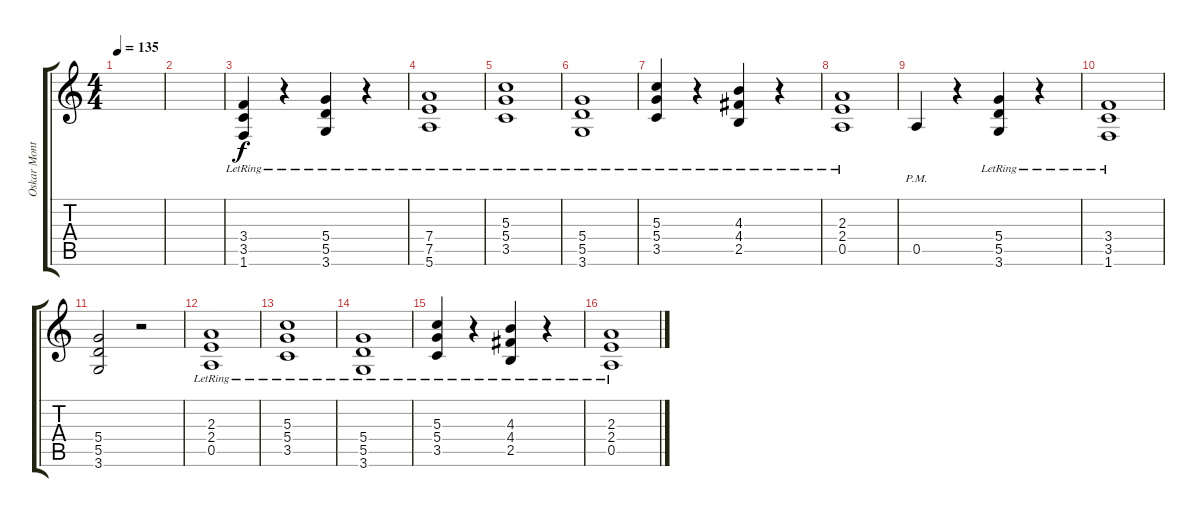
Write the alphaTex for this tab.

\track ("Oskar Montelius" "Oskar Mont") {instrument acousticguitarnylon}
\staff {score tabs}
\tuning (E4 B3 G3 D3 A2 E2) {hide}
\ts (4 4)
\tempo 135
\clef g2
\ks c
|
|
(3.4 3.5 1.6{lr}).4{instrument distortionguitar} r.4 (5.4 5.5{lr} 3.6).4 r.4 |
(7.4 7.5 5.6{lr}).1 |
(5.3{lr} 5.4 3.5).1 |
(5.4{lr} 5.5 3.6).1 |
(5.3 5.4 3.5{lr}).4 r.4 (4.3 4.4 2.5{lr}).4 r.4 |
(2.3{lr} 2.4 0.5).1 |
0.5{pm}.4 r.4 (5.4 5.5 3.6{lr}).4 r.4 |
(3.4{lr} 3.5 1.6).1 |
(5.4 5.5 3.6).2 r.2 |
(2.3{lr} 2.4 0.5).1 |
(5.3{lr} 5.4 3.5).1 |
(5.4{lr} 5.5 3.6).1 |
(5.3 5.4 3.5{lr}).4 r.4 (4.3 4.4 2.5{lr}).4 r.4 |
(2.3{lr} 2.4 0.5).1
